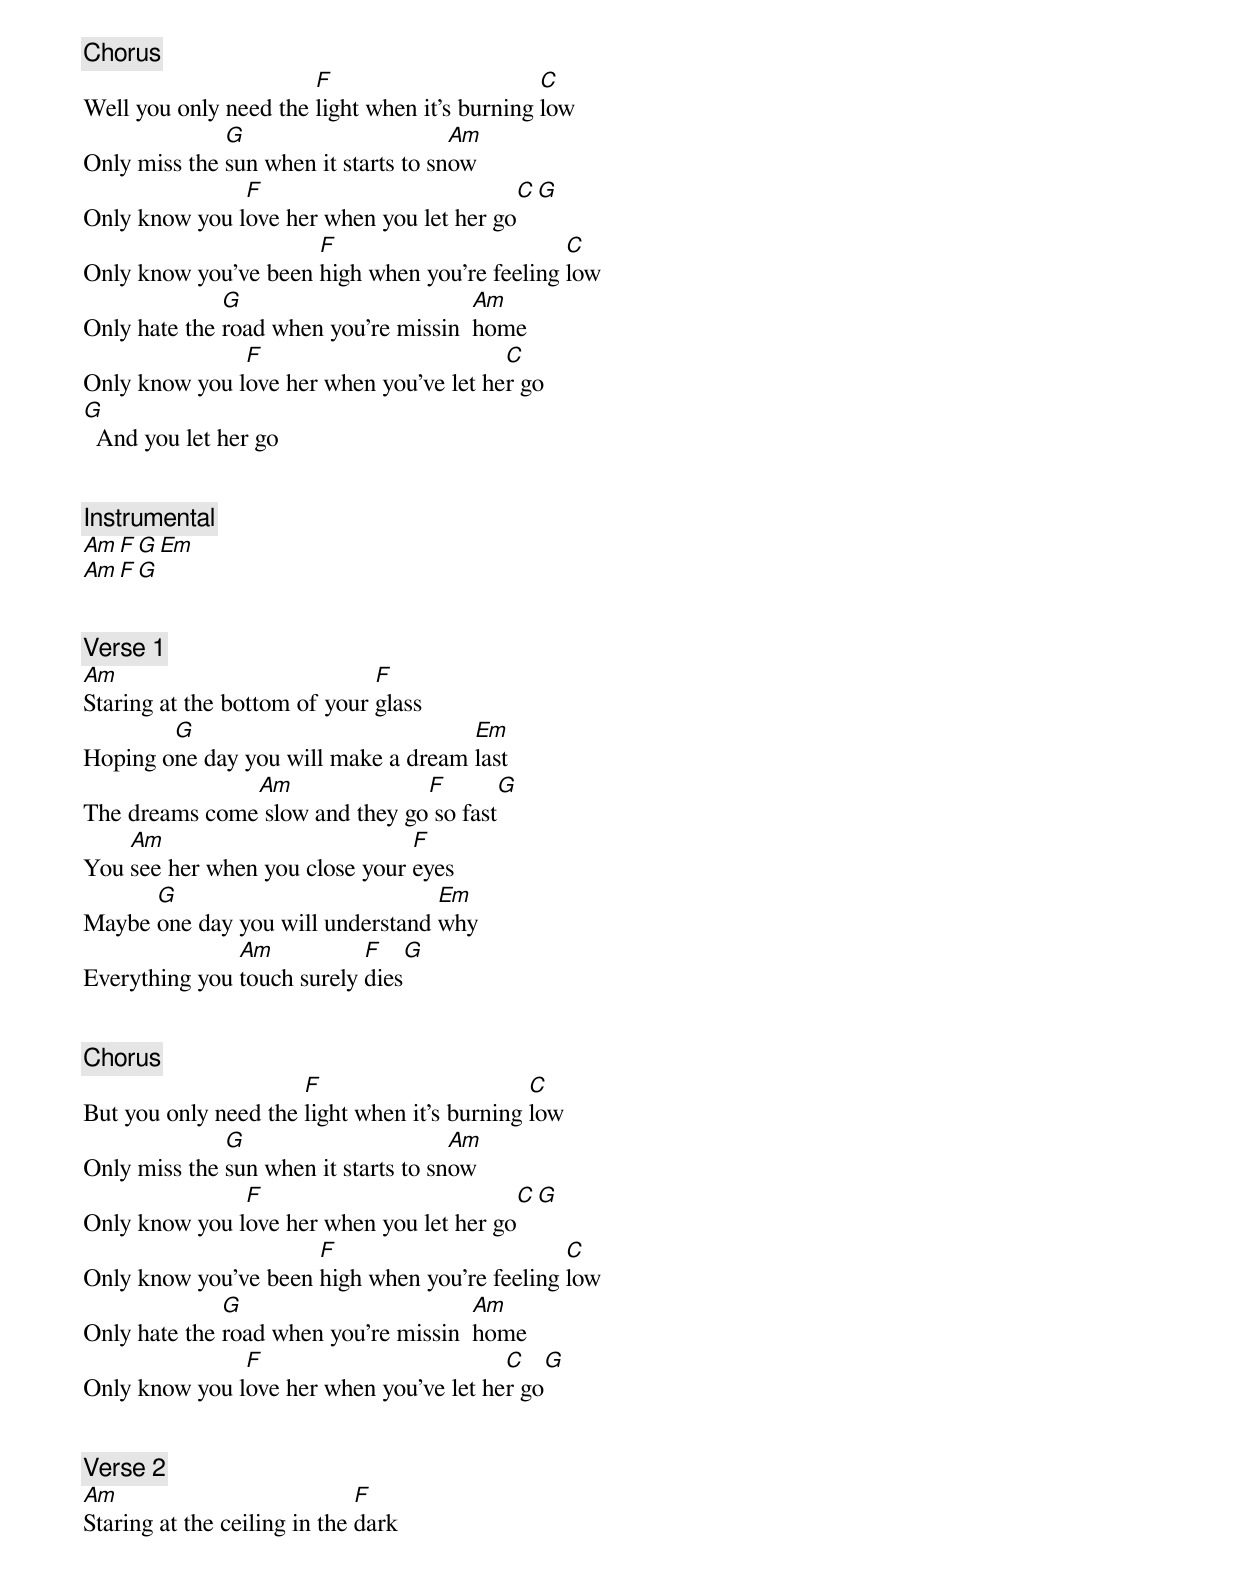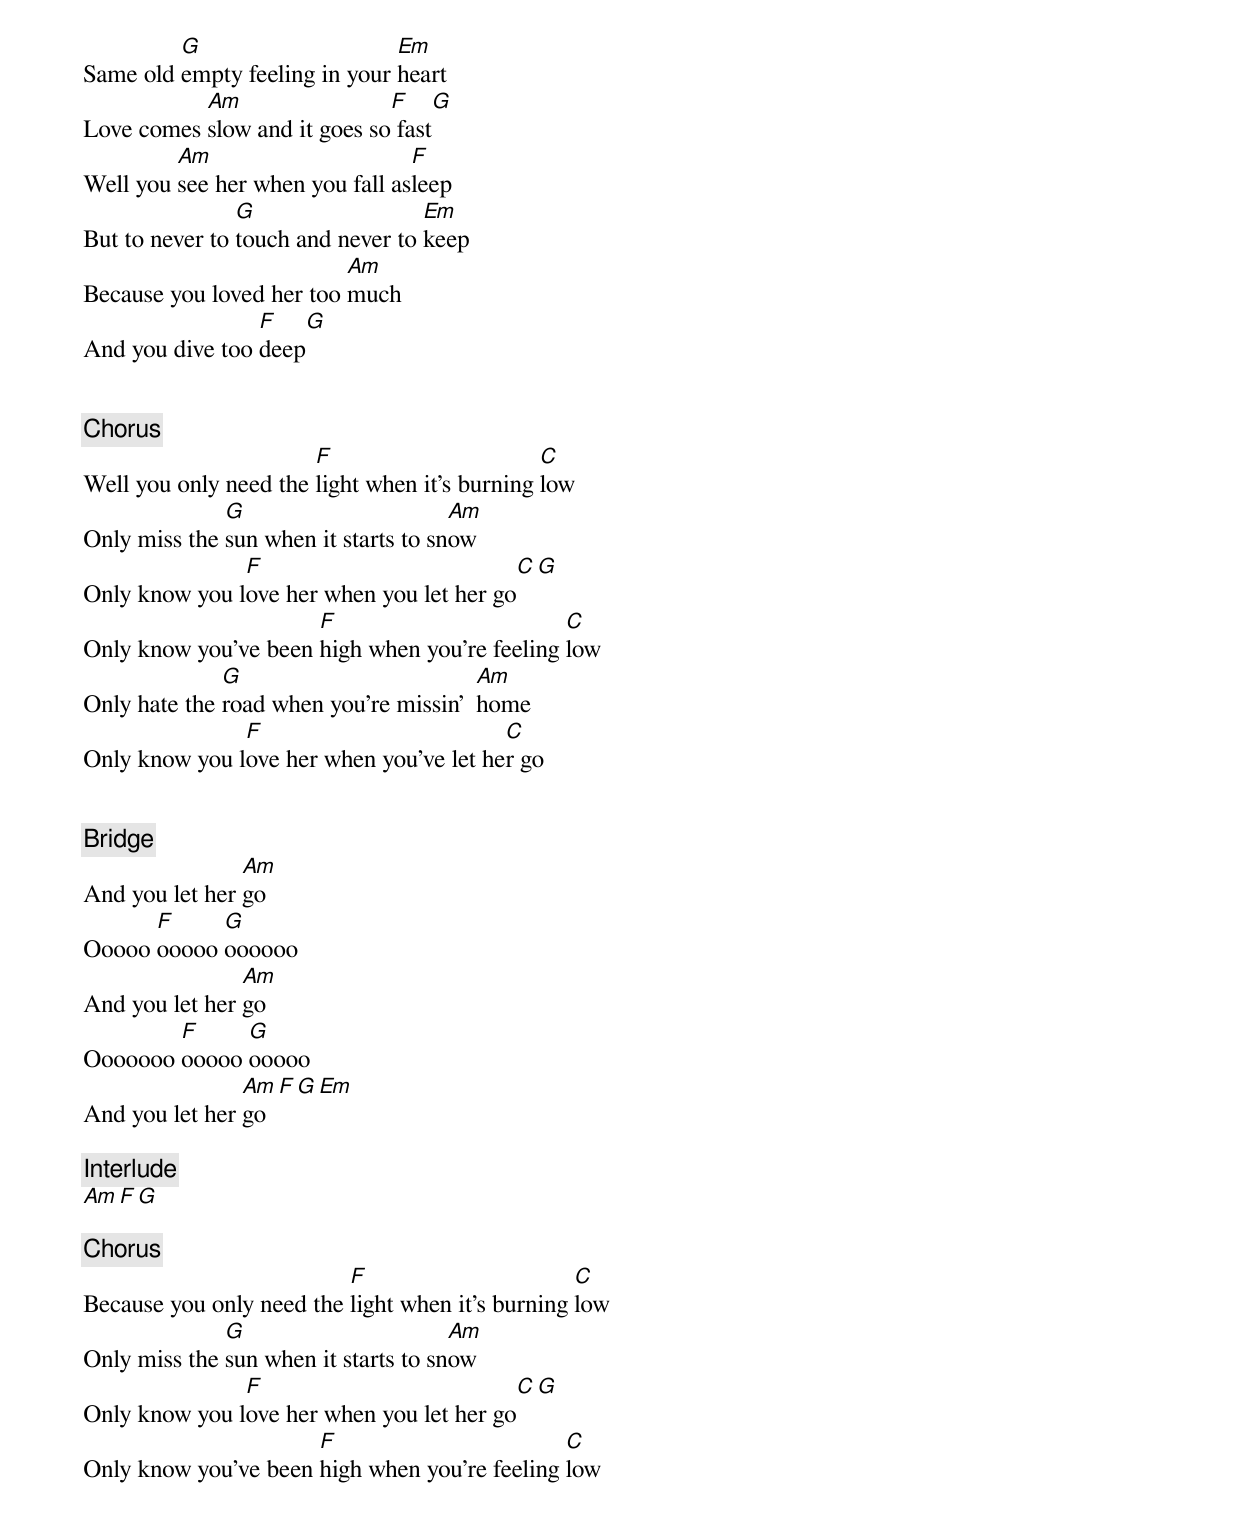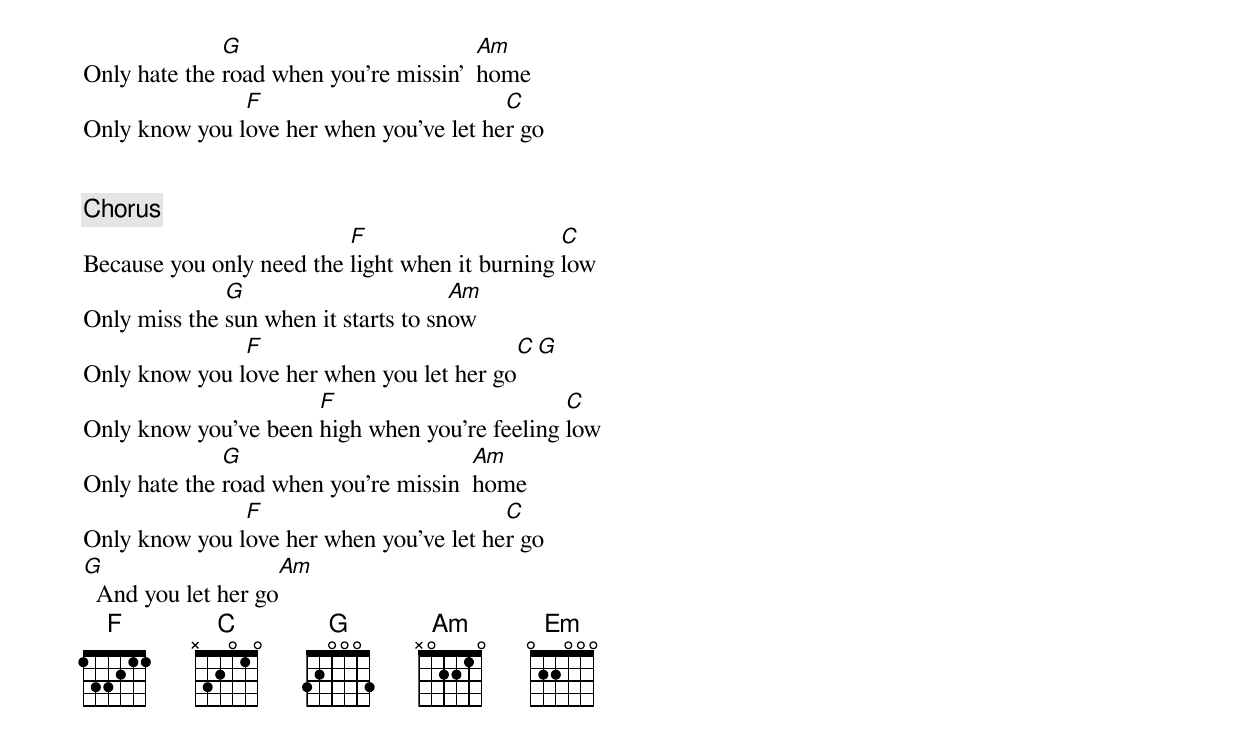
[Chorus]
                       F                       C
Well you only need the light when it's burning low
              G                       Am
Only miss the sun when it starts to snow
               F                           C       G
Only know you love her when you let her go
                      F                        C
Only know you've been high when you're feeling low
              G                        Am
Only hate the road when you're missin  home
               F                         C
Only know you love her when you've let her go
G
  And you let her go


[Instrumental]
Am   F   G   Em
Am   F   G


[Verse 1]
Am                            F
Staring at the bottom of your glass
        G                            Em
Hoping one day you will make a dream last
               Am               F          G
The dreams come slow and they go so fast
    Am                          F
You see her when you close your eyes
      G                           Em
Maybe one day you will understand why
               Am           F         G
Everything you touch surely dies


[Chorus]
                      F                       C
But you only need the light when it's burning low
              G                       Am
Only miss the sun when it starts to snow
               F                           C       G
Only know you love her when you let her go
                      F                        C
Only know you've been high when you're feeling low
              G                        Am
Only hate the road when you're missin  home
               F                         C       G
Only know you love her when you've let her go


[Verse 2]
Am                            F
Staring at the ceiling in the dark
         G                     Em
Same old empty feeling in your heart
           Am                 F       G
Love comes slow and it goes so fast
         Am                      F
Well you see her when you fall asleep
                G                  Em
But to never to touch and never to keep
                          Am
Because you loved her too much
                 F          G
And you dive too deep


[Chorus]
                       F                       C
Well you only need the light when it's burning low
              G                       Am
Only miss the sun when it starts to snow
               F                           C       G
Only know you love her when you let her go
                      F                        C
Only know you've been high when you're feeling low
              G                         Am
Only hate the road when you're missin'  home
               F                         C
Only know you love her when you've let her go


[Bridge]
                Am
And you let her go
      F     G
Ooooo ooooo oooooo
                Am
And you let her go
        F     G
Ooooooo ooooo ooooo
                Am         F    G   Em
And you let her go

[Interlude]
Am    F    G

[Chorus]
                          F                       C
Because you only need the light when it's burning low
              G                       Am
Only miss the sun when it starts to snow
               F                           C       G
Only know you love her when you let her go
                      F                        C
Only know you've been high when you're feeling low
              G                         Am
Only hate the road when you're missin'  home
               F                         C
Only know you love her when you've let her go


[Chorus]
                          F                     C
Because you only need the light when it burning low
              G                       Am
Only miss the sun when it starts to snow
               F                           C       G
Only know you love her when you let her go
                      F                        C
Only know you've been high when you're feeling low
              G                        Am
Only hate the road when you're missin  home
               F                         C
Only know you love her when you've let her go
G                             Am
  And you let her go
